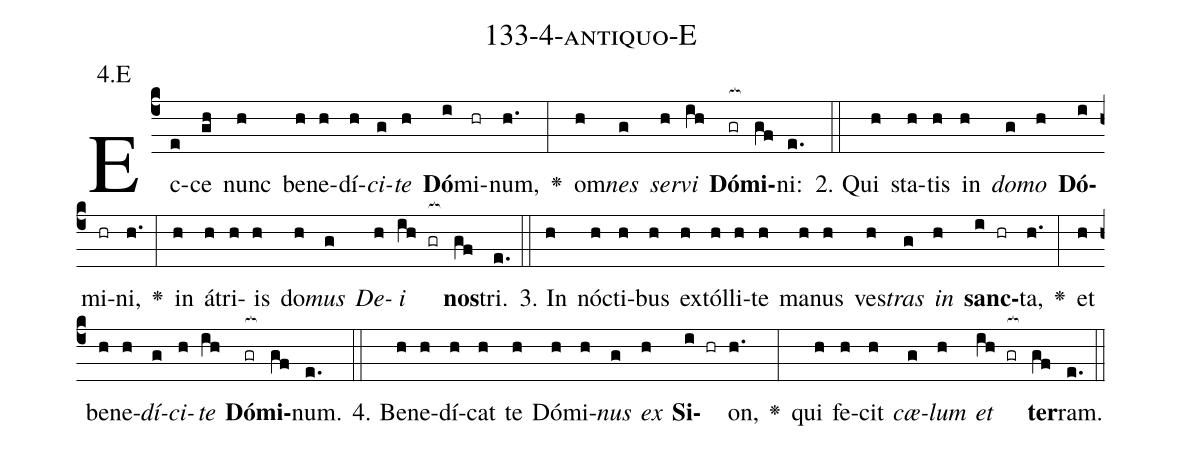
name: 133-4-antiquo-E;
annotation: 4.E;
%%
(c4)Ec(e)ce(gh) nunc(h) be(h)ne(h)dí(h)<i>ci</i>(g)<i>te</i>(h) <b>Dó</b>(i)mi(hr)num,(h.) <v>\greheightstar</v>(:) om(h)<i>nes</i>(g) <i>ser</i>(h)<i>vi</i>(ih) <b>Dó</b>(gr[ocb:1{])<b>mi</b>(gf[ocb:0}])ni:(e.) (::)
2. Qui(h) sta(h)tis(h) in(h) <i>do</i>(g)<i>mo</i>(h) <b>Dó</b>(i)mi(hr)ni,(h.) <v>\greheightstar</v>(:) in(h) á(h)tri(h)is(h) do(h)<i>mus</i>(g) <i>De</i>(h)<i>i</i>(ih gr[ocb:1{]) <b>nos</b>(gf[ocb:0}])tri.(e.) (::)
3. In(h) nóc(h)ti(h)bus(h) ex(h)tól(h)li(h)te(h) ma(h)nus(h) ves(h)<i>tras</i>(g) <i>in</i>(h) <b>sanc</b>(i hr)ta,(h.) <v>\greheightstar</v>(:) et(h) be(h)ne(h)<i>dí</i>(g)<i>ci</i>(h)<i>te</i>(ih) <b>Dó</b>(gr[ocb:1{])<b>mi</b>(gf[ocb:0}])num.(e.) (::)
4. Be(h)ne(h)dí(h)cat(h) te(h) Dó(h)mi(h)<i>nus</i>(g) <i>ex</i>(h) <b>Si</b>(i hr)on,(h.) <v>\greheightstar</v>(:) qui(h) fe(h)cit(h) <i>cæ</i>(g)<i>lum</i>(h) <i>et</i>(ih gr[ocb:1{]) <b>ter</b>(gf[ocb:0}])ram.(e.) (::)
